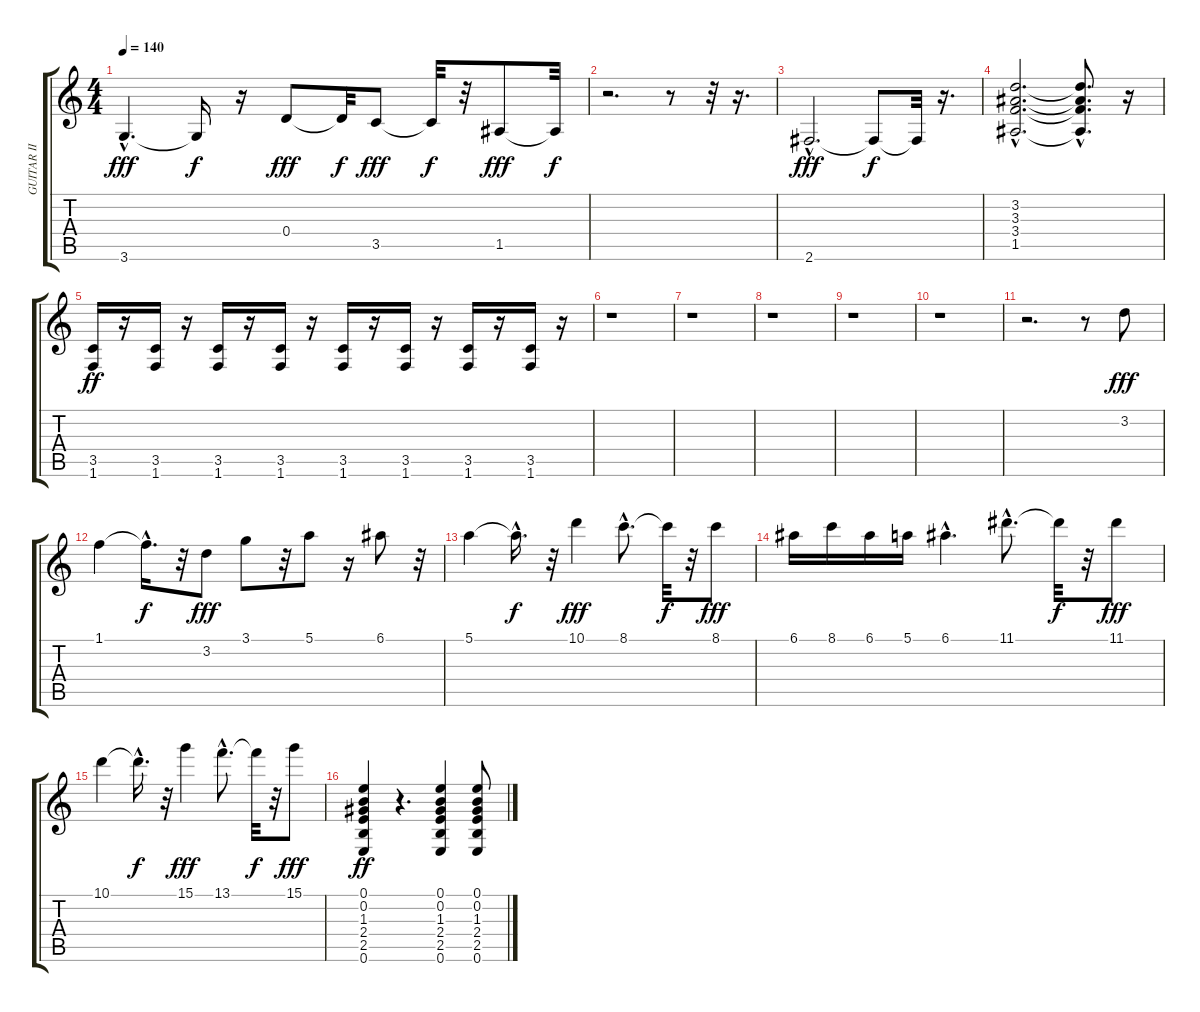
\track ("GUITAR II" "GUITAR II") {instrument acousticguitarsteel}
\staff {score tabs}
\tuning (E4 B3 G3 D3 A2 E2) {hide}
\ts (4 4)
\tempo 140
\clef g2
\ks c
3.6{hac}.4{d dy fff} 3.6{t}.16{dy f} r.16 0.4.8{dy fff} 0.4{t}.32{dy f} 3.5.8{dy fff} 3.5{t}.32{dy f} r.32 1.5.8{dy fff} 1.5{t}.32{dy f} |
r.2{d} r.8 r.32 r.16{d} |
2.6{hac}.2{d dy fff} 2.6{t}.8{dy f} 2.6{t}.32 r.16{d} |
(3.2{hac} 3.3{hac} 3.4{hac} 1.5{hac}).2{d} (3.2{hac t} 3.3{hac t} 3.4{hac t} 1.5{hac t}).8{d} r.16 |
(3.5 1.6).16{dy ff} r.16 (3.5 1.6).16 r.16 (3.5 1.6).16 r.16 (3.5 1.6).16 r.16 (3.5 1.6).16 r.16 (3.5 1.6).16 r.16 (3.5 1.6).16 r.16 (3.5 1.6).16 r.16 |
r.1 |
r.1 |
r.1 |
r.1 |
r.1 |
r.2{d} r.8 3.2.8{dy fff} |
1.1.4 1.1{hac t}.16{d dy f} r.32 3.2.8{dy fff} 3.1.8 r.32 5.1.8 r.16 6.1.8 r.32 |
5.1.4 5.1{hac t}.16{d dy f} r.32 10.1.4{dy fff} 8.1{hac}.8{d} 8.1{t}.32{dy f} r.32 8.1.8{dy fff} |
6.1.16 8.1.16 6.1.16 5.1.16 6.1{hac}.4{d} 11.1{hac}.8{d} 11.1{t}.32{dy f} r.32 11.1.8{dy fff} |
10.1.4 10.1{hac t}.16{d dy f} r.32 15.1.4{dy fff} 13.1{hac}.8{d} 13.1{t}.32{dy f} r.32 15.1.8{dy fff} |
(0.1 0.2 1.3 2.4 2.5 0.6).4{dy ff} r.4{d} (0.1 0.2 1.3 2.4 2.5 0.6).4 (0.1 0.2 1.3 2.4 2.5 0.6).8
